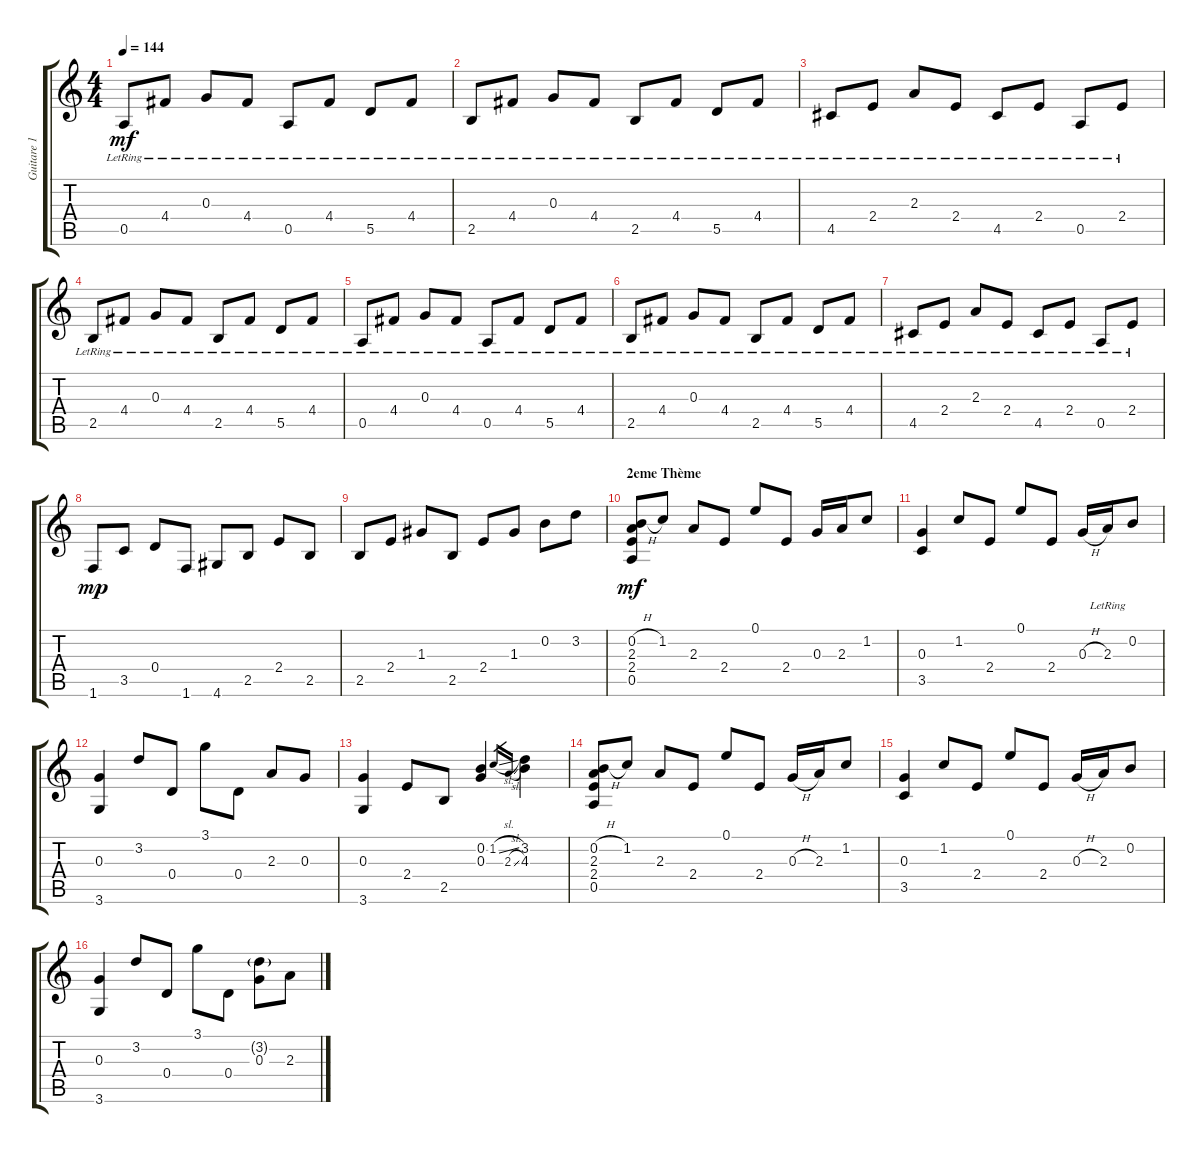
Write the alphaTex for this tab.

\track ("Guitare 1  ( Acoustique )" "Guitare 1 ") {instrument acousticguitarsteel}
\staff {score tabs}
\tuning (E4 B3 G3 D3 A2 E2) {hide}
\ts (4 4)
\tempo 144
\clef g2
\ks c
0.5{lr}.8{dy mf} 4.4{lr}.8 0.3{lr}.8 4.4{lr}.8 0.5{lr}.8 4.4{lr}.8 5.5{lr}.8 4.4{lr}.8 |
2.5{lr}.8 4.4{lr}.8 0.3{lr}.8 4.4{lr}.8 2.5{lr}.8 4.4{lr}.8 5.5{lr}.8 4.4{lr}.8 |
4.5{lr}.8 2.4{lr}.8 2.3{lr}.8 2.4{lr}.8 4.5{lr}.8 2.4{lr}.8 0.5{lr}.8 2.4{lr}.8 |
2.5{lr}.8 4.4{lr}.8 0.3{lr}.8 4.4{lr}.8 2.5{lr}.8 4.4{lr}.8 5.5{lr}.8 4.4{lr}.8 |
0.5{lr}.8 4.4{lr}.8 0.3{lr}.8 4.4{lr}.8 0.5{lr}.8 4.4{lr}.8 5.5{lr}.8 4.4{lr}.8 |
2.5{lr}.8 4.4{lr}.8 0.3{lr}.8 4.4{lr}.8 2.5{lr}.8 4.4{lr}.8 5.5{lr}.8 4.4{lr}.8 |
4.5{lr}.8 2.4{lr}.8 2.3{lr}.8 2.4{lr}.8 4.5{lr}.8 2.4{lr}.8 0.5{lr}.8 2.4{lr}.8 |
1.6.8{dy mp} 3.5.8 0.4.8 1.6.8 4.6.8 2.5.8 2.4.8 2.5.8 |
2.5.8 2.4.8 1.3.8 2.5.8 2.4.8 1.3.8 0.2.8 3.2.8 |
\section ("" "2eme Thème")
(0.2{h} 2.3 2.4 0.5).8{dy mf} 1.2.8 2.3.8 2.4.8 0.1.8 2.4.8 0.3.16 2.3.16 1.2.8 |
(0.3 3.5).4 1.2.8 2.4.8 0.1.8 2.4.8 0.3{h}.16 2.3{lr}.16 0.2.8 |
(0.3 3.6).4 3.2.8 0.4.8 3.1.8 0.4.8 2.3.8 0.3.8 |
(0.3 3.6).4 2.4.8 2.5.8 (0.2 0.3).4 1.2{sl}.16{gr} 2.3{sl}.16{gr} (3.2 4.3).4 |
(0.2{h} 2.3 2.4 0.5).8 1.2.8 2.3.8 2.4.8 0.1.8 2.4.8 0.3{h}.16 2.3.16 1.2.8 |
(0.3 3.5).4 1.2.8 2.4.8 0.1.8 2.4.8 0.3{h}.16 2.3.16 0.2.8 |
(0.3 3.6).4 3.2.8 0.4.8 3.1.8 0.4.8 (3.2{g} 0.3).8 2.3.8
